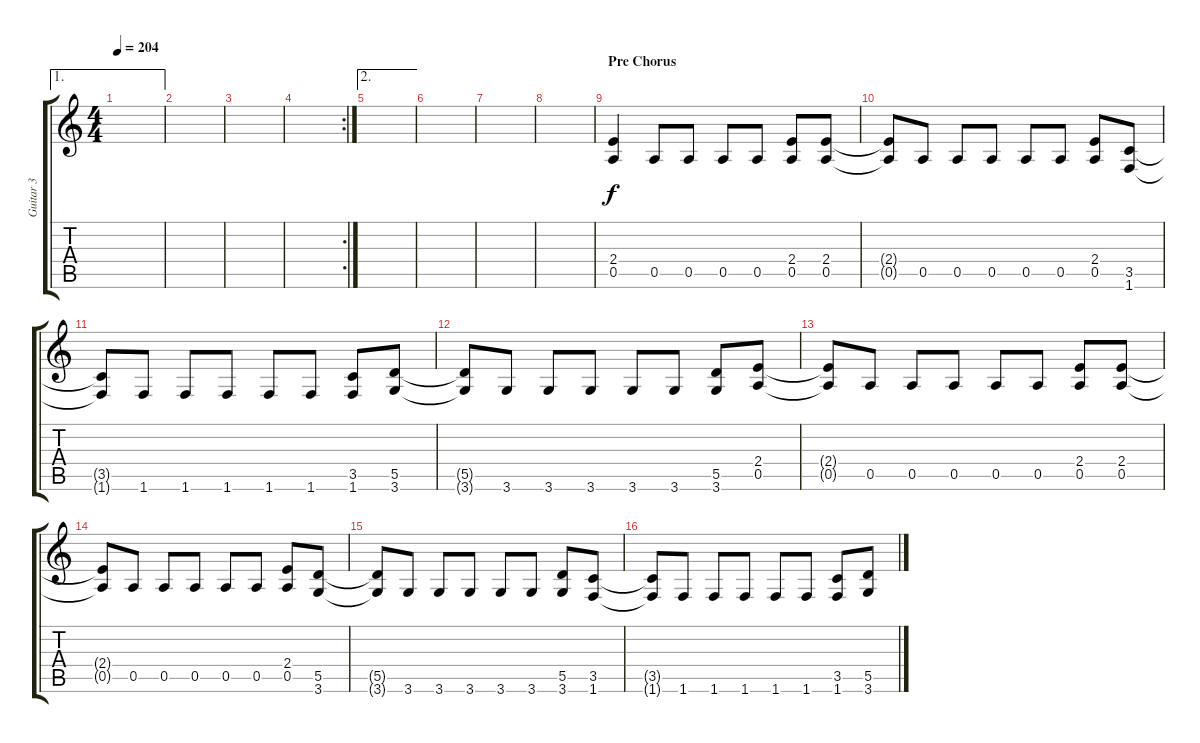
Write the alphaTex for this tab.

\track ("Guitar 3" "Guitar 3") {instrument distortionguitar}
\staff {score tabs}
\tuning (E4 B3 G3 D3 A2 E2) {hide}
\ae 1
\ts (4 4)
\tempo 204
\clef g2
\ks c
|
|
|
\rc 2
|
\ae 2
|
|
|
|
\section ("" "Pre Chorus")
(2.4 0.5).4 0.5.8 0.5.8 0.5.8 0.5.8 (2.4 0.5).8 (2.4 0.5).8 |
(2.4{t} 0.5{t}).8 0.5.8 0.5.8 0.5.8 0.5.8 0.5.8 (2.4 0.5).8 (3.5 1.6).8 |
(3.5{t} 1.6{t}).8 1.6.8 1.6.8 1.6.8 1.6.8 1.6.8 (3.5 1.6).8 (5.5 3.6).8 |
(5.5{t} 3.6{t}).8 3.6.8 3.6.8 3.6.8 3.6.8 3.6.8 (5.5 3.6).8 (2.4 0.5).8 |
(2.4{t} 0.5{t}).8 0.5.8 0.5.8 0.5.8 0.5.8 0.5.8 (2.4 0.5).8 (2.4 0.5).8 |
(2.4{t} 0.5{t}).8 0.5.8 0.5.8 0.5.8 0.5.8 0.5.8 (2.4 0.5).8 (5.5 3.6).8 |
(5.5{t} 3.6{t}).8 3.6.8 3.6.8 3.6.8 3.6.8 3.6.8 (5.5 3.6).8 (3.5 1.6).8 |
(3.5{t} 1.6{t}).8 1.6.8 1.6.8 1.6.8 1.6.8 1.6.8 (3.5 1.6).8 (5.5 3.6).8
